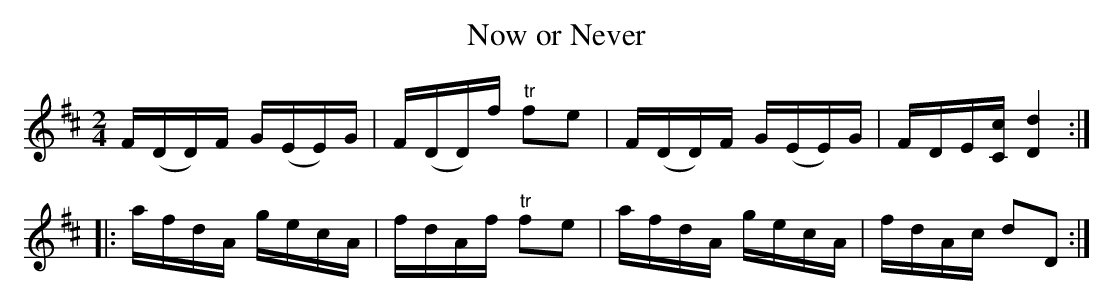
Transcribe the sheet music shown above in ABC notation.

X:1
T:Now or Never
M:2/4
L:1/8
K:D
F/(D/D/)F/ G/(E/E/)G/ | F/(D/D/)f/ "tr"fe | F/(D/D/)F/ G/(E/E/)G/ | F/D/E/[C/c/] [D2d2] :|
|: a/f/d/A/ g/e/c/A/ | f/d/A/f/ "tr"fe | a/f/d/A/ g/e/c/A/ | f/d/A/c/ dD :|
